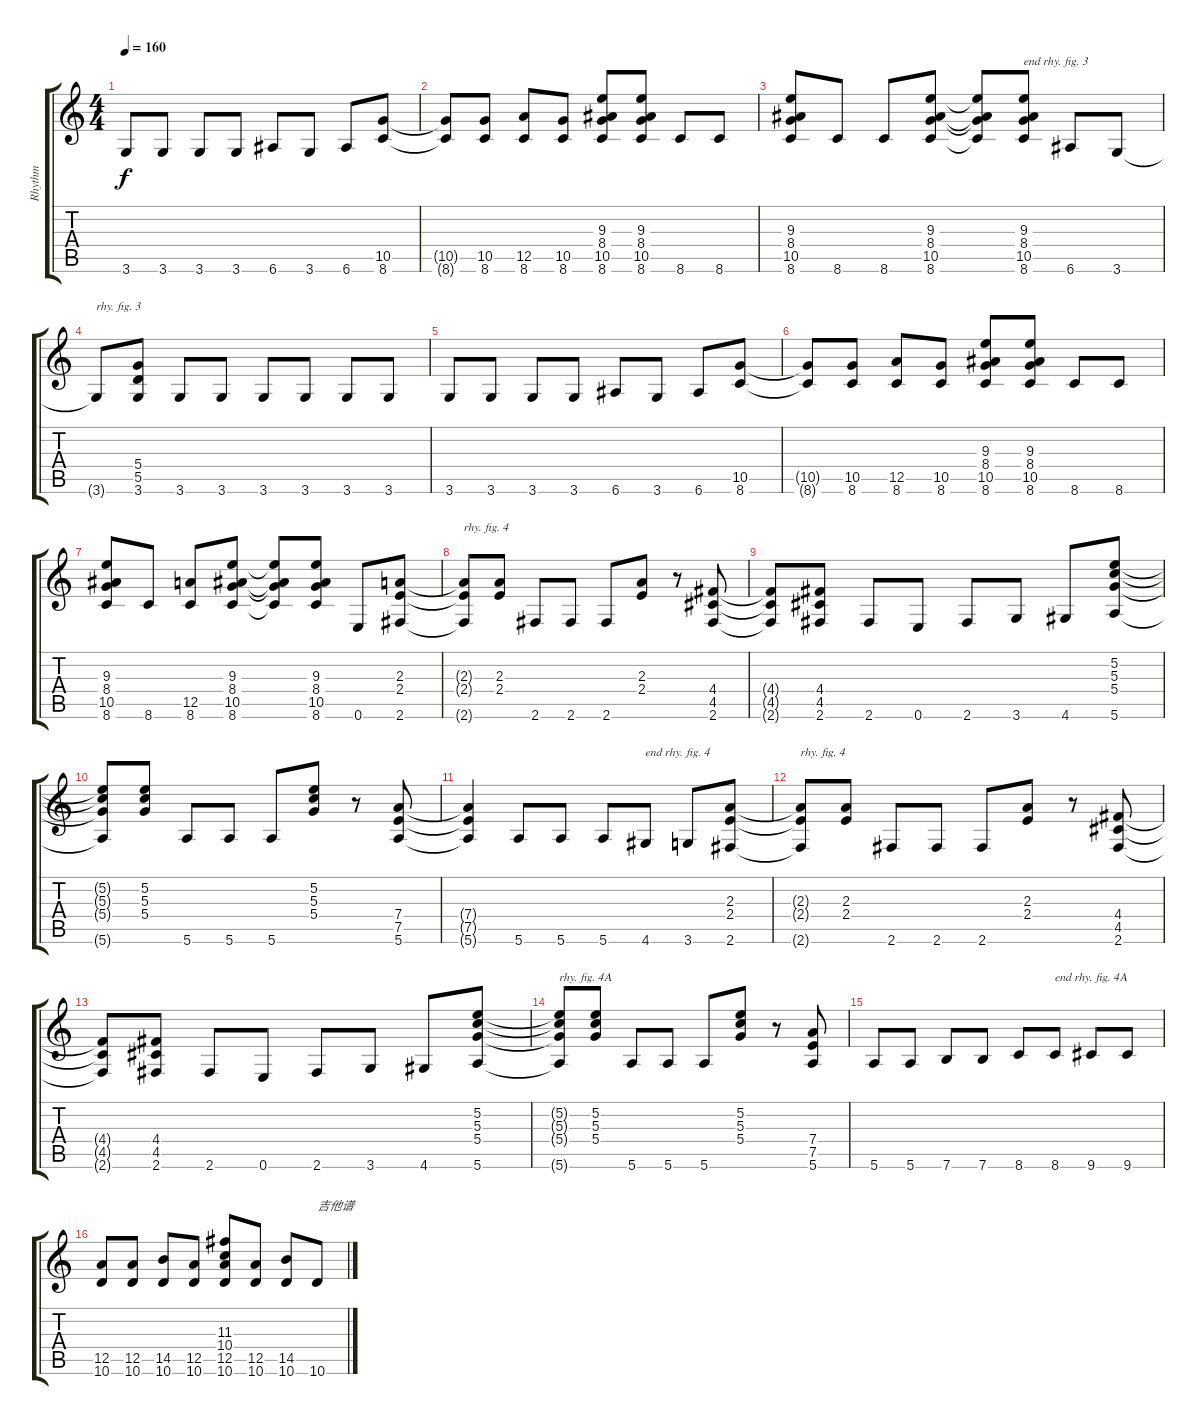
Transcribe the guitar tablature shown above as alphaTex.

\track ("Rhythm" "Rhythm") {instrument overdrivenguitar}
\staff {score tabs}
\tuning (E4 B3 G3 D3 A2 E2) {hide}
\ts (4 4)
\tempo 160
\clef g2
\ks c
3.6.8{dy f} 3.6.8 3.6.8 3.6.8 6.6.8 3.6.8 6.6.8 (10.5 8.6).8 |
(10.5{t} 8.6{t}).8 (10.5 8.6).8 (12.5 8.6).8 (10.5 8.6).8 (9.3 8.4 10.5 8.6).8 (9.3 8.4 10.5 8.6).8 8.6.8 8.6.8 |
(9.3 8.4 10.5 8.6).8 8.6.8 8.6.8 (9.3 8.4 10.5 8.6).8 (9.3{t} 8.4{t} 10.5{t} 8.6{t}).8 (9.3 8.4 10.5 8.6).8{txt "end rhy. fig. 3"} 6.6.8 3.6.8 |
3.6{t}.8{txt "rhy. fig. 3"} (5.4 5.5 3.6).8 3.6.8 3.6.8 3.6.8 3.6.8 3.6.8 3.6.8 |
3.6.8 3.6.8 3.6.8 3.6.8 6.6.8 3.6.8 6.6.8 (10.5 8.6).8 |
(10.5{t} 8.6{t}).8 (10.5 8.6).8 (12.5 8.6).8 (10.5 8.6).8 (9.3 8.4 10.5 8.6).8 (9.3 8.4 10.5 8.6).8 8.6.8 8.6.8 |
(9.3 8.4 10.5 8.6).8 8.6.8 (12.5 8.6).8 (9.3 8.4 10.5 8.6).8 (9.3{t} 8.4{t} 10.5{t} 8.6{t}).8 (9.3 8.4 10.5 8.6).8 0.6.8 (2.3 2.4 2.6).8 |
(2.3{t} 2.4{t} 2.6{t}).8{txt "rhy. fig. 4"} (2.3 2.4).8 2.6.8 2.6.8 2.6.8 (2.3 2.4).8 r.8 (4.4 4.5 2.6).8 |
(4.4{t} 4.5{t} 2.6{t}).8 (4.4 4.5 2.6).8 2.6.8 0.6.8 2.6.8 3.6.8 4.6.8 (5.2 5.3 5.4 5.6).8 |
(5.2{t} 5.3{t} 5.4{t} 5.6{t}).8 (5.2 5.3 5.4).8 5.6.8 5.6.8 5.6.8 (5.2 5.3 5.4).8 r.8 (7.4 7.5 5.6).8 |
(7.4{t} 7.5{t} 5.6{t}).4 5.6.8 5.6.8 5.6.8 4.6.8{txt "end rhy. fig. 4"} 3.6.8 (2.3 2.4 2.6).8 |
(2.3{t} 2.4{t} 2.6{t}).8{txt "rhy. fig. 4"} (2.3 2.4).8 2.6.8 2.6.8 2.6.8 (2.3 2.4).8 r.8 (4.4 4.5 2.6).8 |
(4.4{t} 4.5{t} 2.6{t}).8 (4.4 4.5 2.6).8 2.6.8 0.6.8 2.6.8 3.6.8 4.6.8 (5.2 5.3 5.4 5.6).8 |
(5.2{t} 5.3{t} 5.4{t} 5.6{t}).8{txt "rhy. fig. 4A"} (5.2 5.3 5.4).8 5.6.8 5.6.8 5.6.8 (5.2 5.3 5.4).8 r.8 (7.4 7.5 5.6).8 |
5.6.8 5.6.8 7.6.8 7.6.8 8.6.8 8.6.8{txt "end rhy. fig. 4A"} 9.6.8 9.6.8 |
(12.5 10.6).8 (12.5 10.6).8 (14.5 10.6).8 (12.5 10.6).8 (11.3 10.4 12.5 10.6).8 (12.5 10.6).8 (14.5 10.6).8 10.6.8{txt "吉他谱"}
